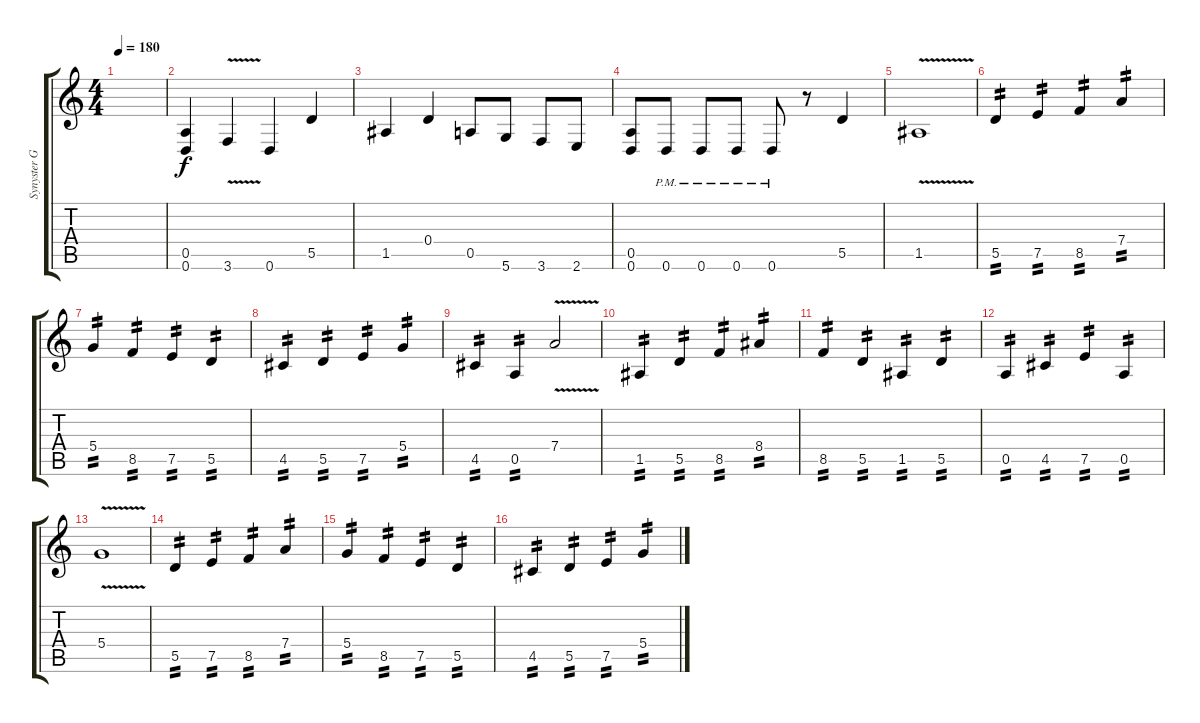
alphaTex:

\track ("Synyster Gates" "Synyster G") {instrument distortionguitar}
\staff {score tabs}
\tuning (E4 B3 G3 D3 A2 D2) {hide}
\ts (4 4)
\tempo 180
\clef g2
\ks c
|
(0.5 0.6).4 3.6{v}.4 0.6.4 5.5.4 |
1.5.4 0.4.4 0.5.8 5.6.8 3.6.8 2.6.8 |
(0.5 0.6).8 0.6{pm}.8 0.6{pm}.8 0.6{pm}.8 0.6{pm}.8 r.8 5.5.4 |
1.5{v}.1 |
5.5.4{tp 2} 7.5.4{tp 2} 8.5.4{tp 2} 7.4.4{tp 2} |
5.4.4{tp 2} 8.5.4{tp 2} 7.5.4{tp 2} 5.5.4{tp 2} |
4.5.4{tp 2} 5.5.4{tp 2} 7.5.4{tp 2} 5.4.4{tp 2} |
4.5.4{tp 2} 0.5.4{tp 2} 7.4{v}.2 |
1.5.4{tp 2} 5.5.4{tp 2} 8.5.4{tp 2} 8.4.4{tp 2} |
8.5.4{tp 2} 5.5.4{tp 2} 1.5.4{tp 2} 5.5.4{tp 2} |
0.5.4{tp 2} 4.5.4{tp 2} 7.5.4{tp 2} 0.5.4{tp 2} |
5.4{v}.1 |
5.5.4{tp 2} 7.5.4{tp 2} 8.5.4{tp 2} 7.4.4{tp 2} |
5.4.4{tp 2} 8.5.4{tp 2} 7.5.4{tp 2} 5.5.4{tp 2} |
4.5.4{tp 2} 5.5.4{tp 2} 7.5.4{tp 2} 5.4.4{tp 2}
